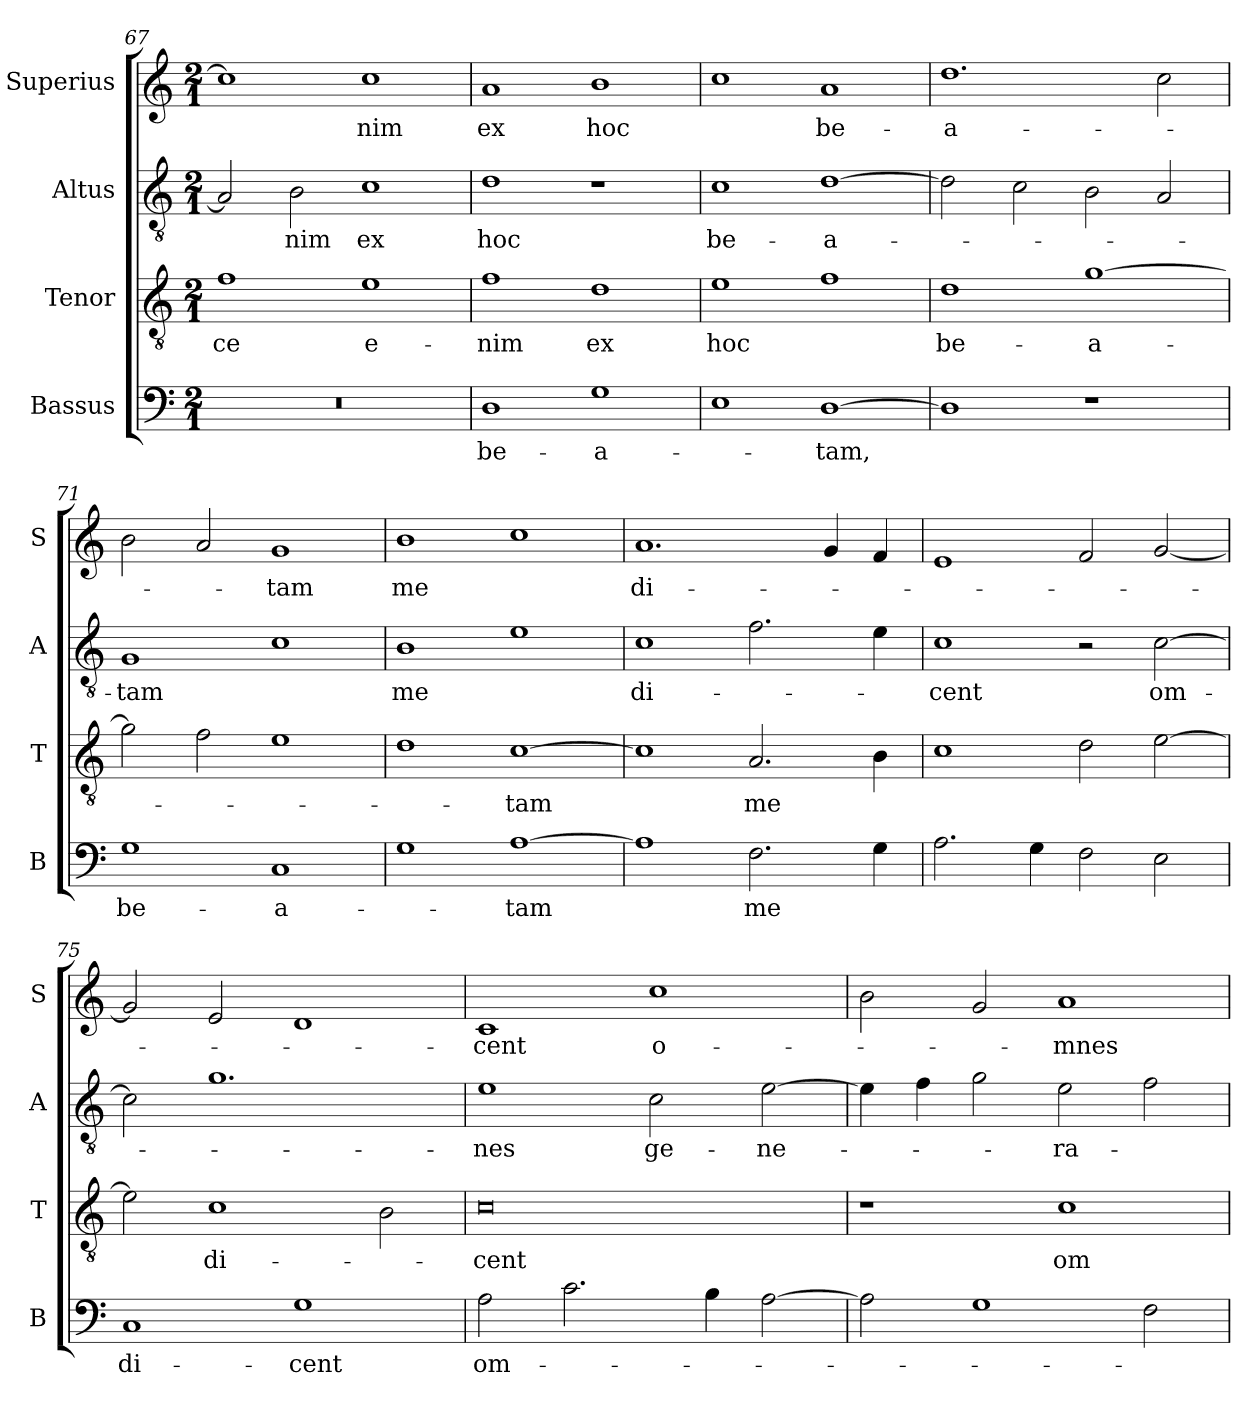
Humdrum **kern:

**kern	**text	**kern	**text	**kern	**text	**kern	**text
*part4	*part4	*part3	*part3	*part2	*part2	*part1	*part1
*staff4	*staff4	*staff3	*staff3	*staff2	*staff2	*staff1	*staff1
*I"Bassus	*	*I"Tenor	*	*I"Altus	*	*I"Superius	*
*I'B	*	*I'T	*	*I'A	*	*I'S	*
*clefF4	*	*clefGv2	*	*clefGv2	*	*clefG2	*
*k[]	*	*k[]	*	*k[]	*	*k[]	*
*M2/1	*	*M2/1	*	*M2/1	*	*M2/1	*
=67	=67	=67	=67	=67	=67	=67	=67
0r	.	1f	-ce	2A]	.	1cc]	.
!	!	!	!	!	!LO:LY:i	!	!
.	.	.	.	2B	-nim	.	.
!	!	!	!	!	!LO:LY:i	!	!
.	.	1e	e-	1c	ex	1cc	-nim
=68	=68	=68	=68	=68	=68	=68	=68
!	!	!	!	!	!LO:LY:i	!	!
1D	be-	1f	-nim	1d	hoc	1a	ex
1G	-a-	1d	ex	1r	.	1b	hoc
=69	=69	=69	=69	=69	=69	=69	=69
!	!	!	!	!	!LO:LY:i	!	!
1E	.	1e	hoc	1c	be-	1cc	.
!	!	!	!	!	!LO:LY:i	!	!
[1D	-tam,	1f	.	[1d	-a-	1a	be-
=70	=70	=70	=70	=70	=70	=70	=70
1D]	.	1d	be-	2d]	.	1.dd	-a-
.	.	.	.	2c	.	.	.
1r	.	[1g	-a-	2B	.	.	.
.	.	.	.	2A	.	2cc	.
=71	=71	=71	=71	=71	=71	=71	=71
!	!LO:LY:i	!	!	!	!LO:LY:i	!	!
1G	be-	2g]	.	1G	-tam	2b	.
.	.	2f	.	.	.	2a	.
!	!LO:LY:i	!	!	!	!	!	!
1C	-a-	1e	.	1c	.	1g	-tam
=72	=72	=72	=72	=72	=72	=72	=72
1G	.	1d	.	1B	me	1b	me
!	!LO:LY:i	!	!	!	!	!	!
[1A	-tam	[1c	-tam	1e	.	1cc	.
=73	=73	=73	=73	=73	=73	=73	=73
1A]	.	1c]	.	1c	di-	1.a	di-
2.F	me	2.A	me	2.f	.	.	.
.	.	.	.	.	.	4g	.
4G	.	4B	.	4e	.	4f	.
=74	=74	=74	=74	=74	=74	=74	=74
2.A	.	1c	.	1c	-cent	1e	.
4G	.	.	.	.	.	.	.
2F	.	2d	.	2r	.	2f	.
2E	.	[2e	.	[2c	om-	[2g	.
=75	=75	=75	=75	=75	=75	=75	=75
1C	di-	2e]	.	2c]	.	2g]	.
.	.	1c	di-	1.g	.	2e	.
1G	-cent	.	.	.	.	1d	.
.	.	2B	.	.	.	.	.
=76	=76	=76	=76	=76	=76	=76	=76
2A	om-	0c	-cent	1e	-nes	1c	-cent
2.c	.	.	.	.	.	.	.
.	.	.	.	2c	ge-	1cc	o-
4B	.	.	.	.	.	.	.
[2A	.	.	.	[2e	-ne-	.	.
=77	=77	=77	=77	=77	=77	=77	=77
2A]	.	1r	.	4e]	.	2b	.
.	.	.	.	4f	.	.	.
1G	.	.	.	2g	.	2g	.
.	.	1c	om-	2e	-ra-	1a	-mnes
2F	.	.	.	2f	.	.	.
=	=	=	=	=	=	=	=
*-	*-	*-	*-	*-	*-	*-	*-
